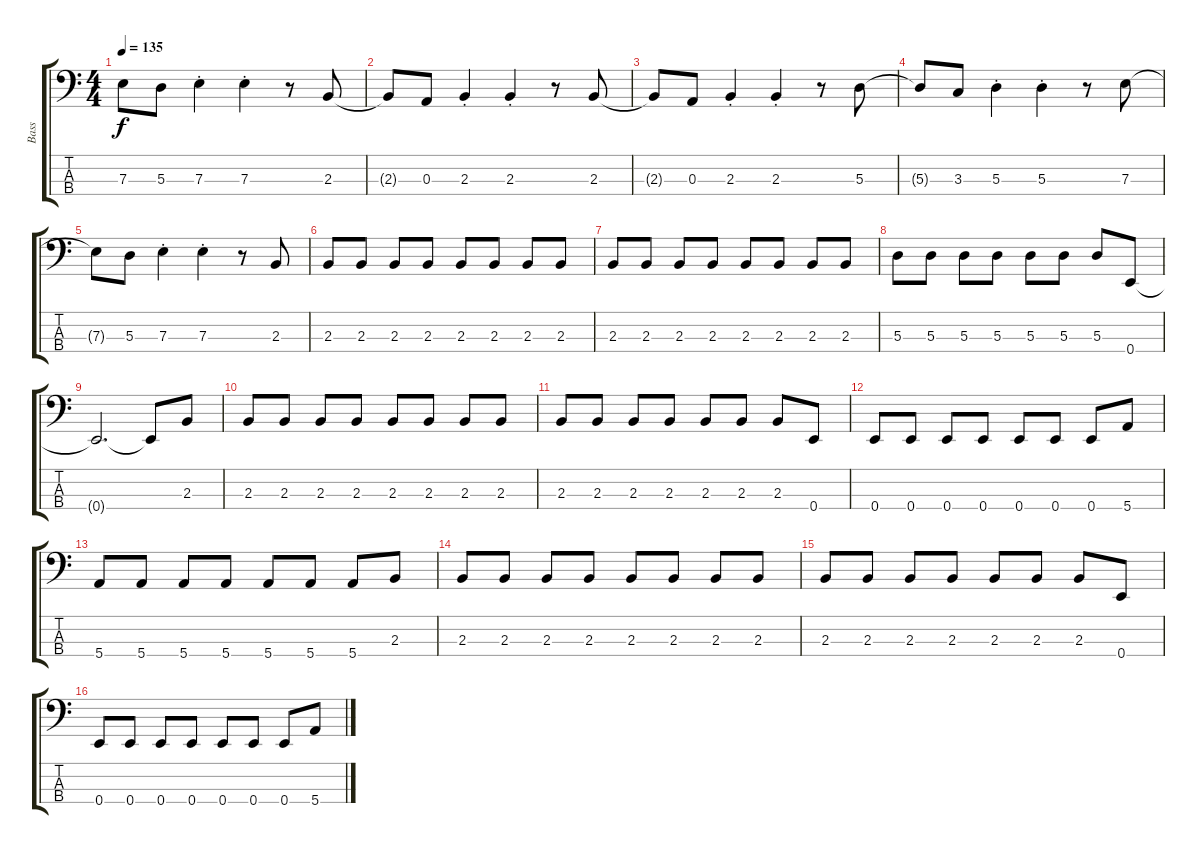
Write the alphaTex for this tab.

\track ("Bass" "Bass") {instrument electricbassfinger}
\staff {score tabs}
\tuning (G2 D2 A1 E1) {hide}
\ts (4 4)
\tempo 135
\clef f4
\ks c
7.3{t}.8{dy f} 5.3.8 7.3{st}.4 7.3{st}.4 r.8 2.3.8 |
2.3{t}.8 0.3.8 2.3{st}.4 2.3{st}.4 r.8 2.3.8 |
2.3{t}.8 0.3.8 2.3{st}.4 2.3{st}.4 r.8 5.3.8 |
5.3{t}.8 3.3.8 5.3{st}.4 5.3{st}.4 r.8 7.3.8 |
7.3{t}.8 5.3.8 7.3{st}.4 7.3{st}.4 r.8 2.3.8 |
2.3.8 2.3.8 2.3.8 2.3.8 2.3.8 2.3.8 2.3.8 2.3.8 |
2.3.8 2.3.8 2.3.8 2.3.8 2.3.8 2.3.8 2.3.8 2.3.8 |
5.3.8 5.3.8 5.3.8 5.3.8 5.3.8 5.3.8 5.3.8 0.4.8 |
0.4{t}.2{d} 0.4{t}.8 2.3.8 |
2.3.8 2.3.8 2.3.8 2.3.8 2.3.8 2.3.8 2.3.8 2.3.8 |
2.3.8 2.3.8 2.3.8 2.3.8 2.3.8 2.3.8 2.3.8 0.4.8 |
0.4.8 0.4.8 0.4.8 0.4.8 0.4.8 0.4.8 0.4.8 5.4.8 |
5.4.8 5.4.8 5.4.8 5.4.8 5.4.8 5.4.8 5.4.8 2.3.8 |
2.3.8 2.3.8 2.3.8 2.3.8 2.3.8 2.3.8 2.3.8 2.3.8 |
2.3.8 2.3.8 2.3.8 2.3.8 2.3.8 2.3.8 2.3.8 0.4.8 |
0.4.8 0.4.8 0.4.8 0.4.8 0.4.8 0.4.8 0.4.8 5.4.8
